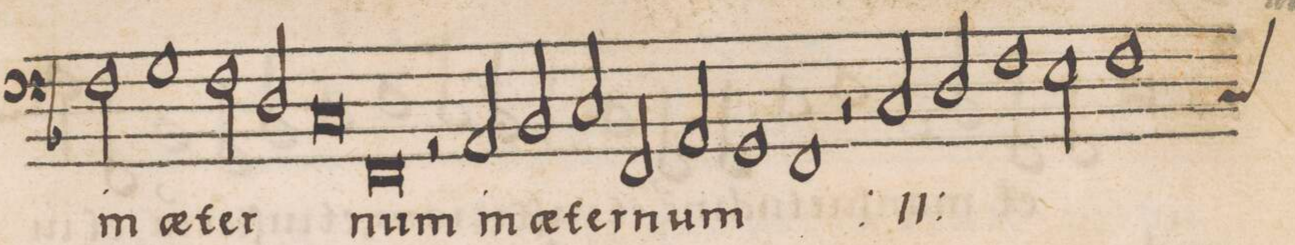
**kern	**text
*I"BASSVS	*
*clefF4	*
*k[b-]	*
*met(C)	*
*M2/1	*
2F\	in
1G	ae-
=29-	=29-
2F\	-ter-
2D/	.
0C	.
=30-	=30-
0FF	-num
=31-	=31-
2r	.
2AA/	in
=32-	=32-
2BB-/	ae-
2C/	-ter-
2FF/	.
2AA/	-num
=33-	=33-
1GG	.
1FF	.
=34-	=34-
2r	.
*	*ij
2C/	in
2D/	ae-
1F\	-ter-
=35-	=35-
2E\	.
*custos:C	*
1F	.
=36-	=36-
*lig	*
*-	*-
